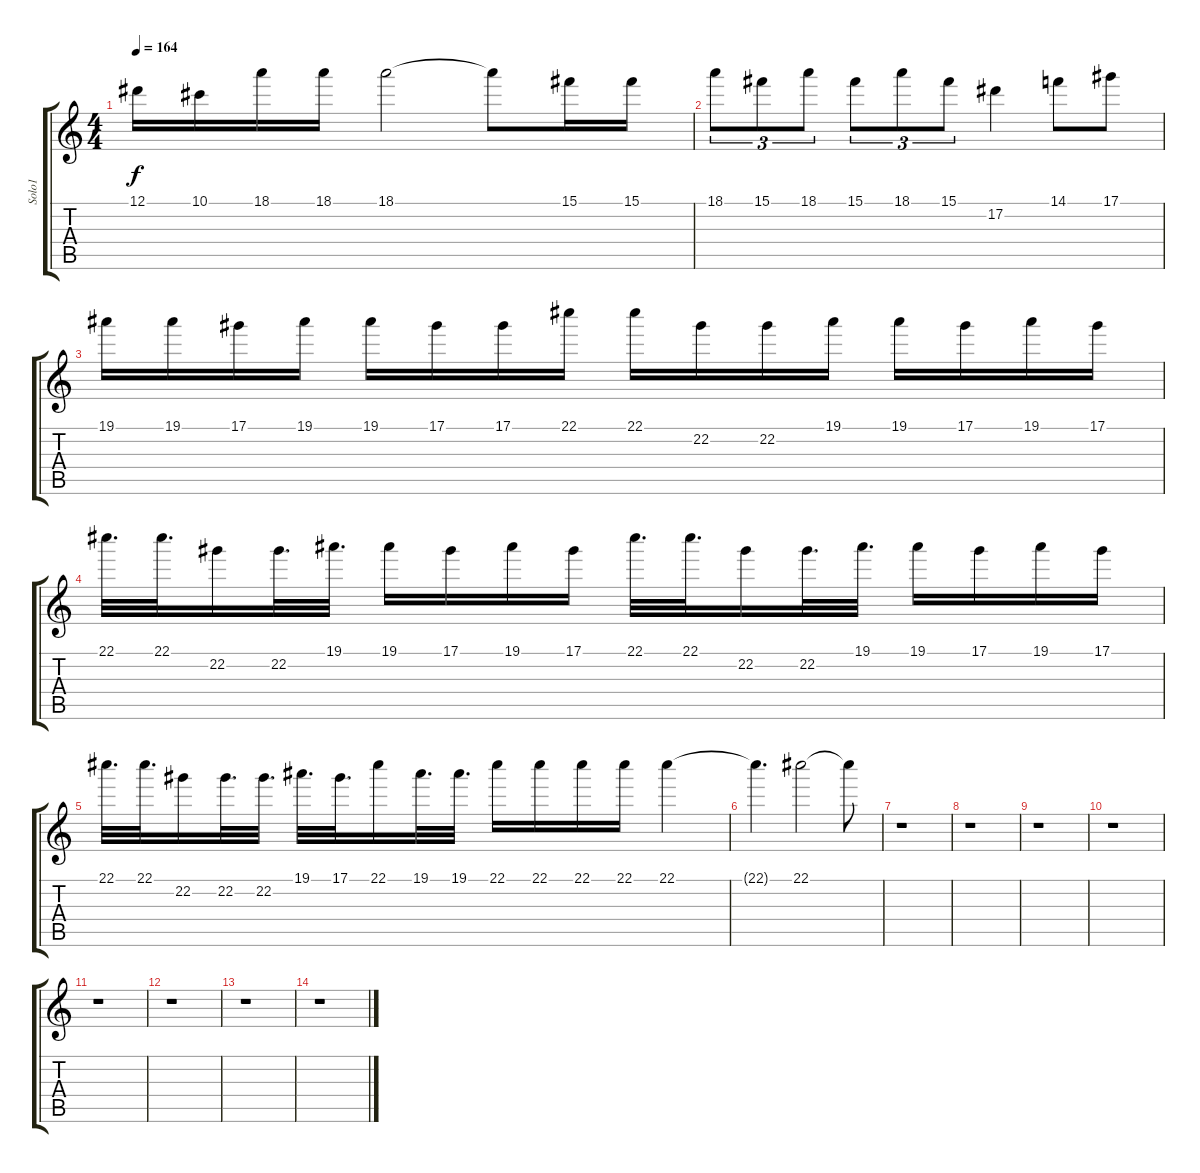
\track ("Solo1" "Solo1") {instrument overdrivenguitar}
\staff {score tabs}
\tuning (Eb4 Bb3 Gb3 Db3 Ab2 Eb2) {hide}
\ts (4 4)
\tempo 164
\clef g2
\ks c
12.1.16{dy f} 10.1.16 18.1.16 18.1.16 18.1.2 18.1{t}.8 15.1.16 15.1.16 |
18.1.8{tu (3 2)} 15.1.8{tu (3 2)} 18.1.8{tu (3 2)} 15.1.8{tu (3 2)} 18.1.8{tu (3 2)} 15.1.8{tu (3 2)} 17.2.4 14.1.8 17.1.8 |
19.1.16 19.1.16 17.1.16 19.1.16 19.1.16 17.1.16 17.1.16 22.1.16 22.1.16 22.2.16 22.2.16 19.1.16 19.1.16 17.1.16 19.1.16 17.1.16 |
22.1.32{d} 22.1.32{d} 22.2.16 22.2.32{d} 19.1.32{d} 19.1.16 17.1.16 19.1.16 17.1.16 22.1.32{d} 22.1.32{d} 22.2.16 22.2.32{d} 19.1.32{d} 19.1.16 17.1.16 19.1.16 17.1.16 |
22.1.32{d} 22.1.32{d} 22.2.16 22.2.32{d} 22.2.32{d} 19.1.32{d} 17.1.32{d} 22.1.16 19.1.32{d} 19.1.32{d} 22.1.16 22.1.16 22.1.16 22.1.16 22.1.4 |
22.1{t}.4{d} 22.1.2 22.1{t}.8 |
r.1 |
r.1 |
r.1 |
r.1 |
r.1 |
r.1 |
r.1 |
r.1
